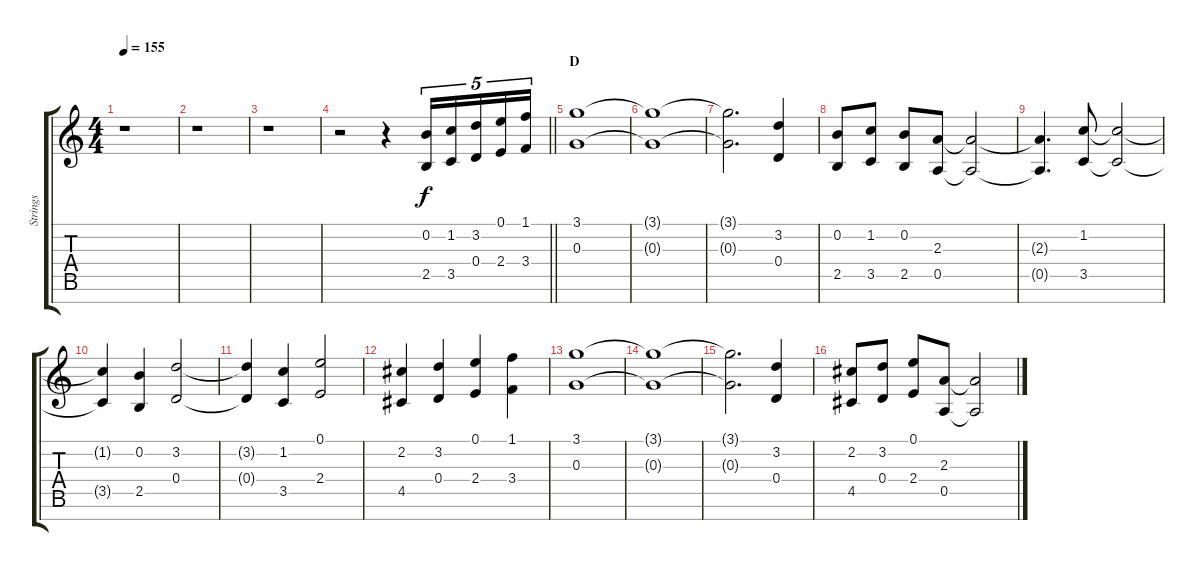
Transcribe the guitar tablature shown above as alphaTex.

\track ("Strings" "Strings") {instrument stringensemble1}
\staff {score tabs}
\tuning (E5 B4 G4 D4 A3 E3 B2) {hide}
\ts (4 4)
\tempo 155
\clef g2
\ks c
r.1{dy f} |
r.1 |
r.1 |
\barLineRight lightlight
r.2 r.4 (0.2 2.5).16{tu (5 4)} (1.2 3.5).16{tu (5 4)} (3.2 0.4).16{tu (5 4)} (0.1 2.4).16{tu (5 4)} (1.1 3.4).16{tu (5 4)} |
\section ("" "D")
(3.1 0.3).1 |
(3.1{t} 0.3{t}).1 |
(3.1{t} 0.3{t}).2{d} (3.2 0.4).4 |
(0.2 2.5).8 (1.2 3.5).8 (0.2 2.5).8 (2.3 0.5).8 (2.3{t} 0.5{t}).2 |
(2.3{t} 0.5{t}).4{d} (1.2 3.5).8 (1.2{t} 3.5{t}).2 |
(1.2{t} 3.5{t}).4 (0.2 2.5).4 (3.2 0.4).2 |
(3.2{t} 0.4{t}).4 (1.2 3.5).4 (0.1 2.4).2 |
(2.2 4.5).4 (3.2 0.4).4 (0.1 2.4).4 (1.1 3.4).4 |
(3.1 0.3).1 |
(3.1{t} 0.3{t}).1 |
(3.1{t} 0.3{t}).2{d} (3.2 0.4).4 |
(2.2 4.5).8 (3.2 0.4).8 (0.1 2.4).8 (2.3 0.5).8 (2.3{t} 0.5{t}).2
